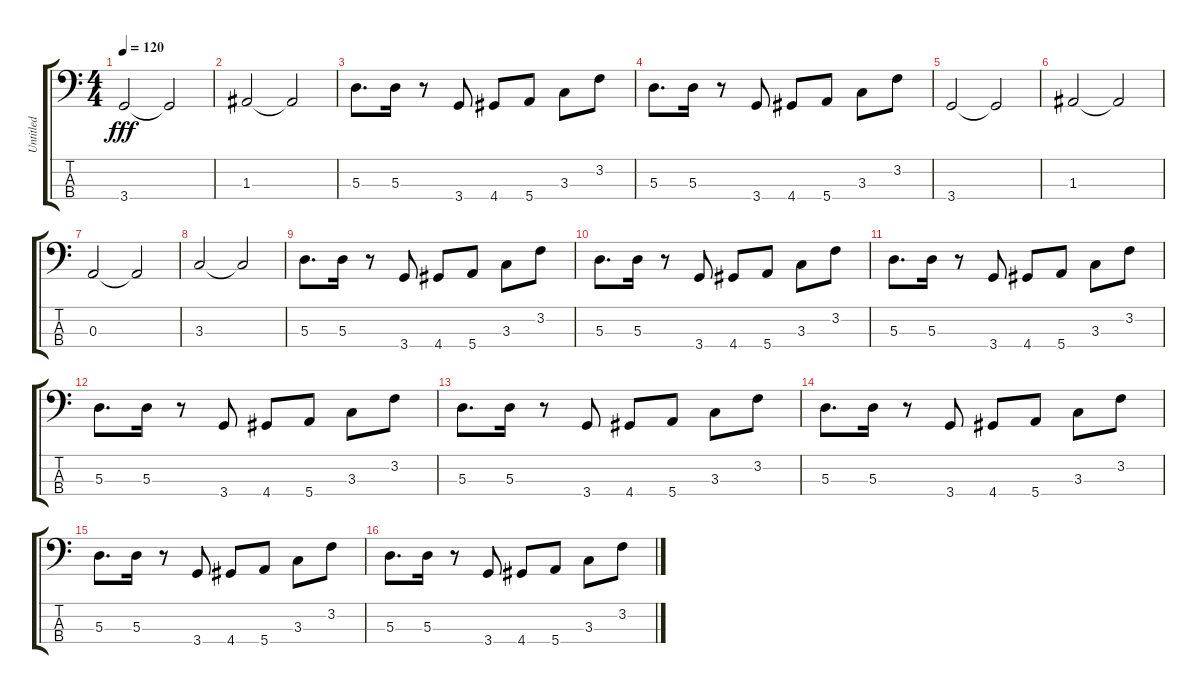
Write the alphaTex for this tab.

\track ("Untitled" "Untitled") {instrument electricbassfinger}
\staff {score tabs}
\tuning (G2 D2 A1 E1) {hide}
\ts (4 4)
\tempo 120
\clef f4
\ks c
3.4.2{dy fff} 3.4{t}.2 |
1.3.2 1.3{t}.2 |
5.3.8{d} 5.3.16 r.8 3.4.8 4.4.8 5.4.8 3.3.8 3.2.8 |
5.3.8{d} 5.3.16 r.8 3.4.8 4.4.8 5.4.8 3.3.8 3.2.8 |
3.4.2 3.4{t}.2 |
1.3.2 1.3{t}.2 |
0.3.2 0.3{t}.2 |
3.3.2 3.3{t}.2 |
5.3.8{d} 5.3.16 r.8 3.4.8 4.4.8 5.4.8 3.3.8 3.2.8 |
5.3.8{d} 5.3.16 r.8 3.4.8 4.4.8 5.4.8 3.3.8 3.2.8 |
5.3.8{d} 5.3.16 r.8 3.4.8 4.4.8 5.4.8 3.3.8 3.2.8 |
5.3.8{d} 5.3.16 r.8 3.4.8 4.4.8 5.4.8 3.3.8 3.2.8 |
5.3.8{d} 5.3.16 r.8 3.4.8 4.4.8 5.4.8 3.3.8 3.2.8 |
5.3.8{d} 5.3.16 r.8 3.4.8 4.4.8 5.4.8 3.3.8 3.2.8 |
5.3.8{d} 5.3.16 r.8 3.4.8 4.4.8 5.4.8 3.3.8 3.2.8 |
5.3.8{d} 5.3.16 r.8 3.4.8 4.4.8 5.4.8 3.3.8 3.2.8
